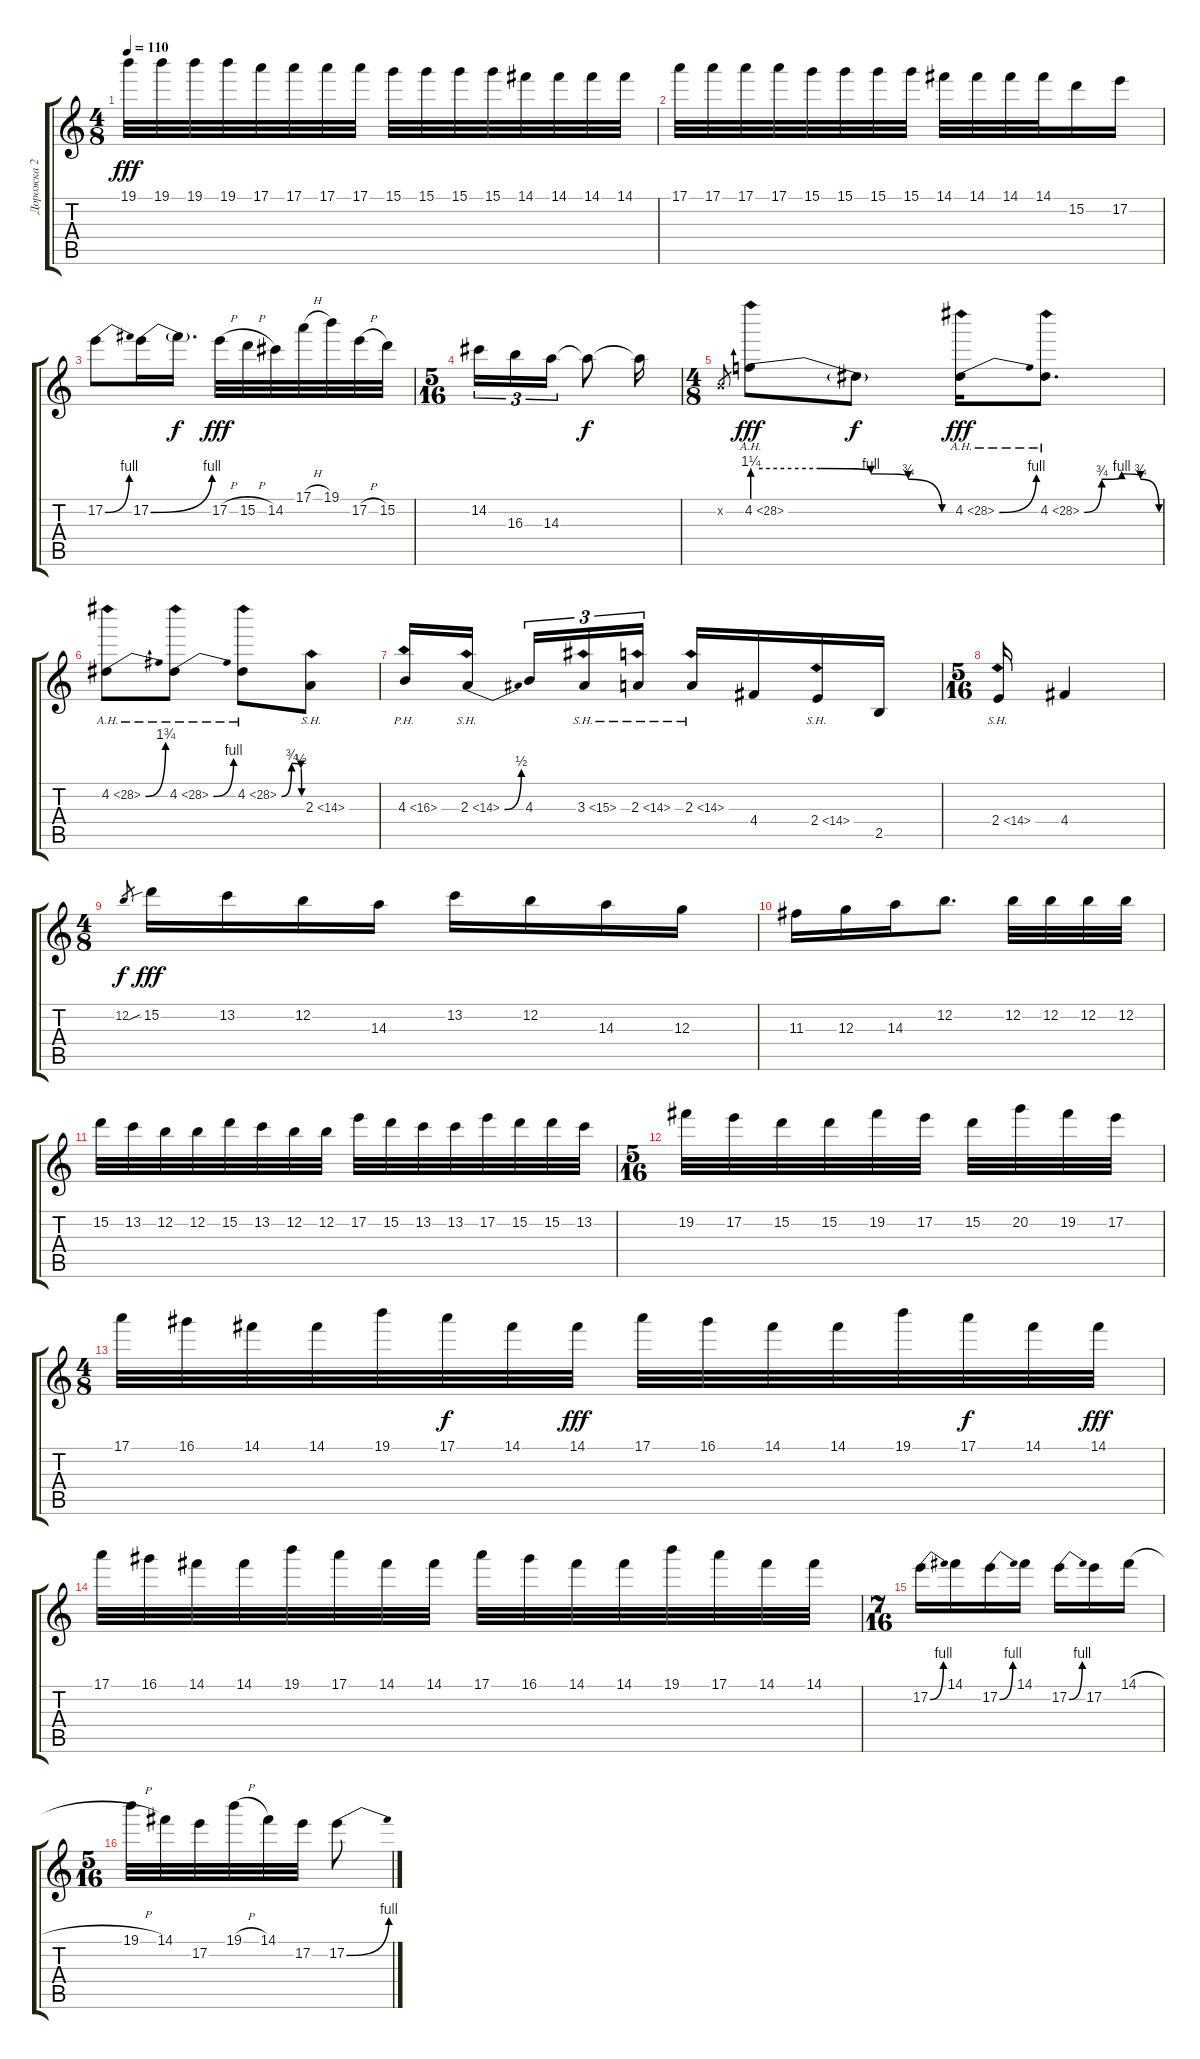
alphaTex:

\track ("Дорожка 2" "Дорожка 2") {instrument distortionguitar}
\staff {score tabs}
\tuning (E4 B3 G3 D3 A2 E2) {hide}
\ts (4 8)
\tempo 110
\clef g2
\ks c
19.1.32{dy fff} 19.1.32 19.1.32 19.1.32 17.1.32 17.1.32 17.1.32 17.1.32 15.1.32 15.1.32 15.1.32 15.1.32 14.1.32 14.1.32 14.1.32 14.1.32 |
17.1.32 17.1.32 17.1.32 17.1.32 15.1.32 15.1.32 15.1.32 15.1.32 14.1.32 14.1.32 14.1.32 14.1.32 15.2.16 17.2.16 |
17.2{be (bend 0 0 60 4)}.8 17.2{be (bend 0 0 60 4)}.16 17.2{t}.16{d dy f} 17.2{h}.32{dy fff} 15.2{h}.32 14.2.32 17.1{h}.32 19.1.32 17.2{h}.32 15.2.32 |
\ts (5 16)
14.2.16{tu (3 2)} 16.3.16{tu (3 2)} 14.3.16{tu (3 2)} 14.3{t}.8{dy f} 14.3{t}.16 |
\ts (4 8)
0.2{x}.8{gr} 4.2{be (custom 0 5 20 5 35 4 46 3 56 0 60 0) ah 24}.8{dy fff} 4.2{t}.8{dy f} 4.2{be (bend 0 0 60 4) ah 24}.16{dy fff} 4.2{be (custom 0 0 14 3 30 4 45 3 60 0) ah 24}.8{d} |
4.2{be (bend 0 0 60 7) ah 24}.8 4.2{be (bend 0 0 60 4) ah 24}.8 4.2{be (custom 0 0 30 3 58 2 60 0) ah 24}.8 2.3{sh 12}.8 |
4.3{ph 12}.16 2.3{be (bend 0 0 60 2) sh 12}.16 4.3.16{tu (3 2)} 3.3{sh 12}.16{tu (3 2)} 2.3{sh 12}.16{tu (3 2)} 2.3{sh 12}.16 4.4.16 2.4{sh 12}.16 2.5.16 |
\ts (5 16)
2.4{sh 12}.16 4.4.4 |
\ts (4 8)
12.2.8{gr dy f} 15.2{sib}.16{dy fff} 13.2.16 12.2.16 14.3.16 13.2.16 12.2.16 14.3.16 12.3.16 |
11.3.16 12.3.16 14.3.16 12.2.8{d} 12.2.32 12.2.32 12.2.32 12.2.32 |
15.2.32 13.2.32 12.2.32 12.2.32 15.2.32 13.2.32 12.2.32 12.2.32 17.2.32 15.2.32 13.2.32 13.2.32 17.2.32 15.2.32 15.2.32 13.2.32 |
\ts (5 16)
19.2.32 17.2.32 15.2.32 15.2.32 19.2.32 17.2.32 15.2.32 20.2.32 19.2.32 17.2.32 |
\ts (4 8)
17.1.32 16.1.32 14.1.32 14.1.32 19.1.32 17.1.32{dy f} 14.1.32 14.1.32{dy fff} 17.1.32 16.1.32 14.1.32 14.1.32 19.1.32 17.1.32{dy f} 14.1.32 14.1.32{dy fff} |
17.1.32 16.1.32 14.1.32 14.1.32 19.1.32 17.1.32 14.1.32 14.1.32 17.1.32 16.1.32 14.1.32 14.1.32 19.1.32 17.1.32 14.1.32 14.1.32 |
\ts (7 16)
17.2{be (bend 0 0 60 4)}.16 14.1.16 17.2{be (bend 0 0 60 4)}.16 14.1.16 17.2{be (bend 0 0 60 4)}.16 17.2.16 14.1{h}.16 |
\ts (5 16)
19.1{h}.32 14.1.32 17.2.32 19.1{h}.32 14.1.32 17.2.32 17.2{be (bend 0 0 60 4)}.8
